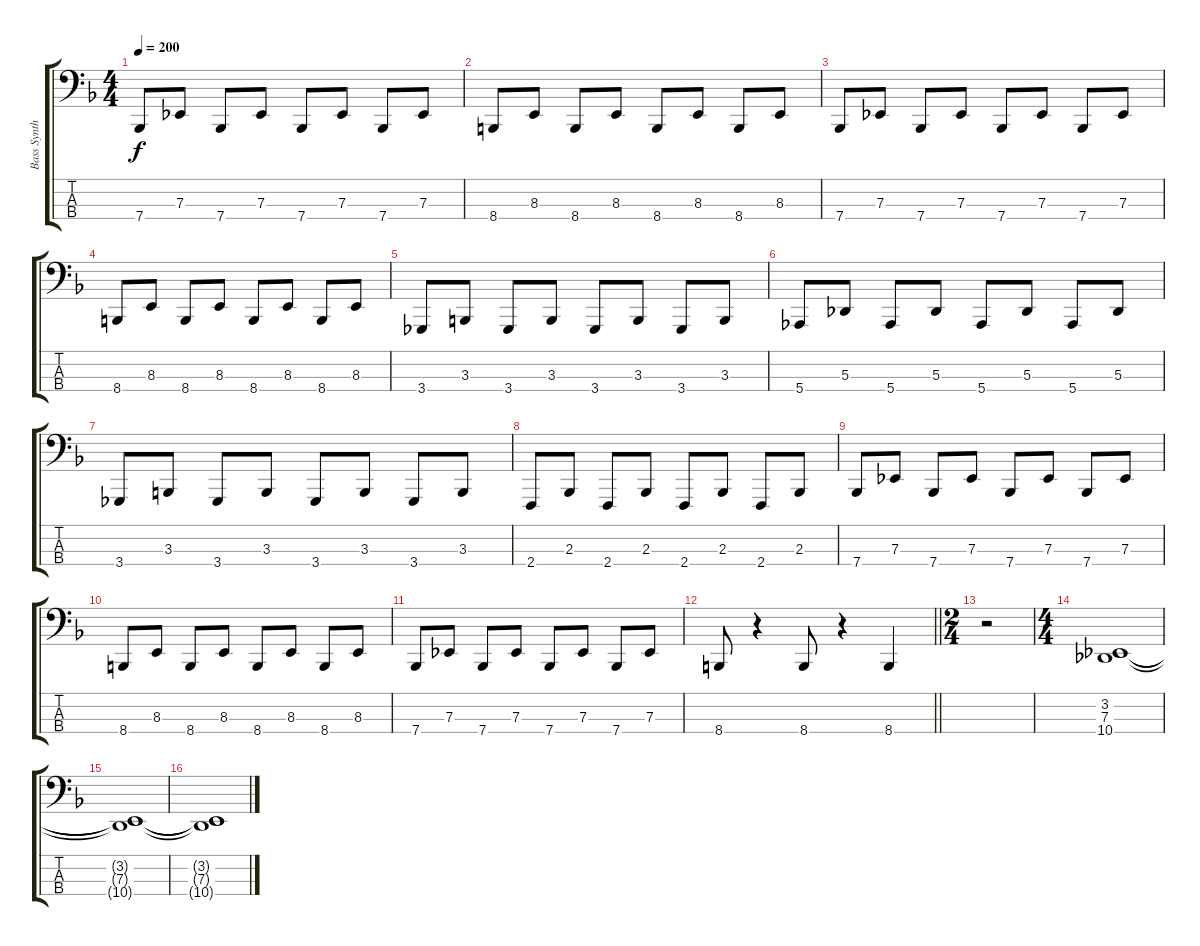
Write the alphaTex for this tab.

\track ("Bass Synth" "Bass Synth") {instrument lead8bassandlead}
\staff {score tabs}
\tuning (Gb2 Db2 Ab1 Eb1) {hide}
\ts (4 4)
\tempo 200
\clef f4
\ks dminor
7.4.8{dy f} 7.3.8 7.4.8 7.3.8 7.4.8 7.3.8 7.4.8 7.3.8 |
8.4.8 8.3.8 8.4.8 8.3.8 8.4.8 8.3.8 8.4.8 8.3.8 |
7.4.8 7.3.8 7.4.8 7.3.8 7.4.8 7.3.8 7.4.8 7.3.8 |
8.4.8 8.3.8 8.4.8 8.3.8 8.4.8 8.3.8 8.4.8 8.3.8 |
3.4.8 3.3.8 3.4.8 3.3.8 3.4.8 3.3.8 3.4.8 3.3.8 |
5.4.8 5.3.8 5.4.8 5.3.8 5.4.8 5.3.8 5.4.8 5.3.8 |
3.4.8 3.3.8 3.4.8 3.3.8 3.4.8 3.3.8 3.4.8 3.3.8 |
2.4.8 2.3.8 2.4.8 2.3.8 2.4.8 2.3.8 2.4.8 2.3.8 |
7.4.8 7.3.8 7.4.8 7.3.8 7.4.8 7.3.8 7.4.8 7.3.8 |
8.4.8 8.3.8 8.4.8 8.3.8 8.4.8 8.3.8 8.4.8 8.3.8 |
7.4.8 7.3.8 7.4.8 7.3.8 7.4.8 7.3.8 7.4.8 7.3.8 |
\barLineRight lightlight
8.4.8 r.4 8.4.8 r.4 8.4.4 |
\ts (2 4)
r.2 |
\ts (4 4)
(3.2 7.3 10.4).1{volume 16 instrument acousticgrandpiano} |
(3.2{t} 7.3{t} 10.4{t}).1{volume 0} |
(3.2{t} 7.3{t} 10.4{t}).1
